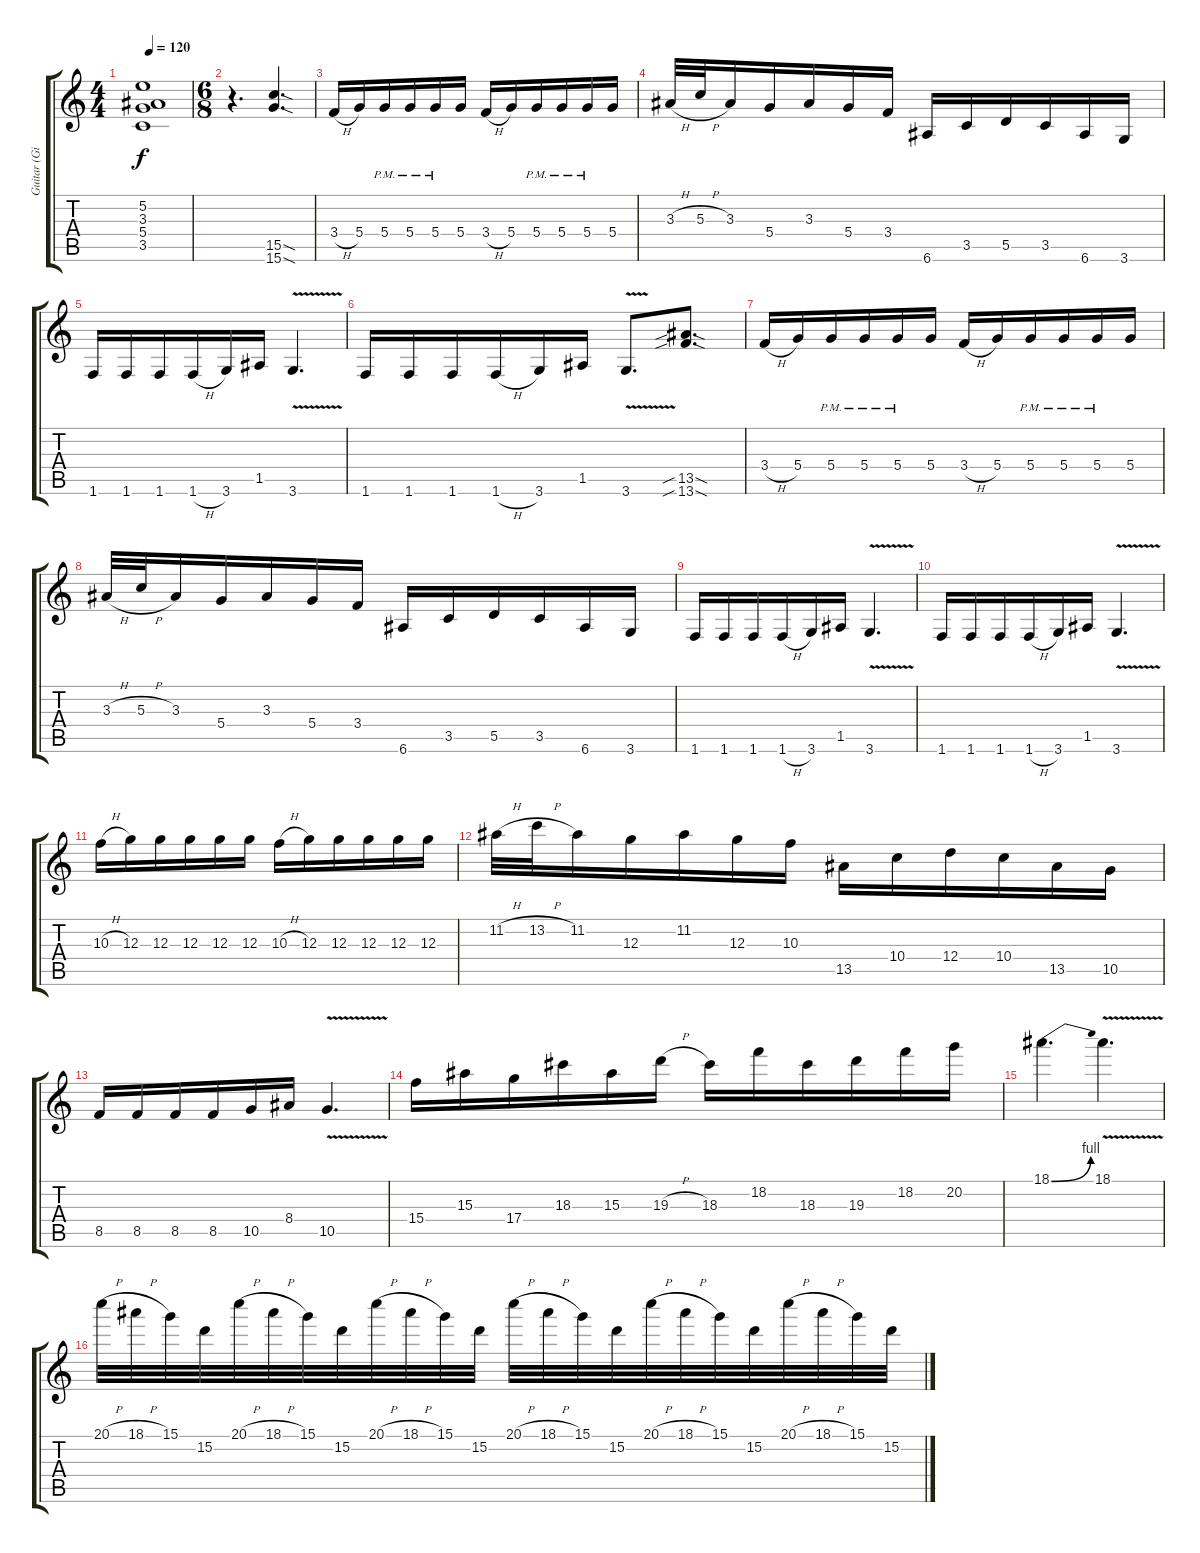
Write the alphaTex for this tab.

\track ("Guitar (Gilbert)" "Guitar (Gi") {instrument distortionguitar}
\staff {score tabs}
\tuning (E4 B3 G3 D3 A2 E2) {hide}
\ts (4 4)
\tempo 120
\clef g2
\ks c
(5.2{t} 3.3{t} 5.4{t} 3.5{t}).1{dy f} |
\ts (6 8)
r.4{d} (15.5{sod} 15.6{sod}).4{d} |
3.4{h}.16 5.4.16 5.4{pm}.16 5.4{pm}.16 5.4{pm}.16 5.4.16 3.4{h}.16 5.4.16 5.4{pm}.16 5.4{pm}.16 5.4{pm}.16 5.4.16 |
3.3{h}.32 5.3{h}.32 3.3.16 5.4.16 3.3.16 5.4.16 3.4.16 6.6.16 3.5.16 5.5.16 3.5.16 6.6.16 3.6.16 |
1.6.16 1.6.16 1.6.16 1.6{h}.16 3.6.16 1.5.16 3.6{v}.4{d} |
1.6.16 1.6.16 1.6.16 1.6{h}.16 3.6.16 1.5.16 3.6{v}.8{d} (13.5{sib sod} 13.6{sib sod}).8{d} |
3.4{h}.16 5.4.16 5.4{pm}.16 5.4{pm}.16 5.4{pm}.16 5.4.16 3.4{h}.16 5.4.16 5.4{pm}.16 5.4{pm}.16 5.4{pm}.16 5.4.16 |
3.3{h}.32 5.3{h}.32 3.3.16 5.4.16 3.3.16 5.4.16 3.4.16 6.6.16 3.5.16 5.5.16 3.5.16 6.6.16 3.6.16 |
1.6.16 1.6.16 1.6.16 1.6{h}.16 3.6.16 1.5.16 3.6{v}.4{d} |
1.6.16 1.6.16 1.6.16 1.6{h}.16 3.6.16 1.5.16 3.6{v}.4{d} |
10.3{h}.16 12.3.16 12.3.16 12.3.16 12.3.16 12.3.16 10.3{h}.16 12.3.16 12.3.16 12.3.16 12.3.16 12.3.16 |
11.2{h}.32 13.2{h}.32 11.2.16 12.3.16 11.2.16 12.3.16 10.3.16 13.5.16 10.4.16 12.4.16 10.4.16 13.5.16 10.5.16 |
8.5.16 8.5.16 8.5.16 8.5.16 10.5.16 8.4.16 10.5{v}.4{d} |
15.4.16 15.3.16 17.4.16 18.3.16 15.3.16 19.3{h}.16 18.3.16 18.2.16 18.3.16 19.3.16 18.2.16 20.2.16 |
18.1{be (bend 0 0 60 4)}.4{d} 18.1{v}.4{d} |
20.1{h}.32 18.1{h}.32 15.1.32 15.2.32 20.1{h}.32 18.1{h}.32 15.1.32 15.2.32 20.1{h}.32 18.1{h}.32 15.1.32 15.2.32 20.1{h}.32 18.1{h}.32 15.1.32 15.2.32 20.1{h}.32 18.1{h}.32 15.1.32 15.2.32 20.1{h}.32 18.1{h}.32 15.1.32 15.2.32
